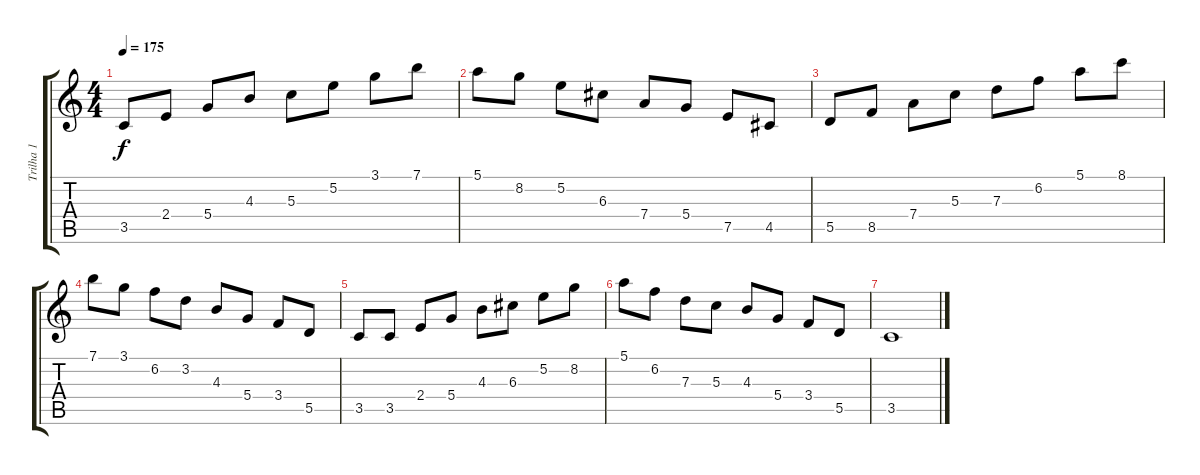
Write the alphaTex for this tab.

\track ("Trilha 1" "Trilha 1") {instrument acousticguitarsteel}
\staff {score tabs}
\tuning (E4 B3 G3 D3 A2 E2) {hide}
\ts (4 4)
\tempo 175
\clef g2
\ks c
3.5.8{dy f instrument acousticguitarsteel} 2.4.8 5.4.8 4.3.8 5.3.8 5.2.8 3.1.8 7.1.8 |
5.1.8 8.2.8 5.2.8 6.3.8 7.4.8 5.4.8 7.5.8 4.5.8 |
5.5.8 8.5.8 7.4.8 5.3.8 7.3.8 6.2.8 5.1.8 8.1.8 |
7.1.8 3.1.8 6.2.8 3.2.8 4.3.8 5.4.8 3.4.8 5.5.8 |
3.5.8 3.5.8 2.4.8 5.4.8 4.3.8 6.3.8 5.2.8 8.2.8 |
5.1.8 6.2.8 7.3.8 5.3.8 4.3.8 5.4.8 3.4.8 5.5.8 |
3.5.1
